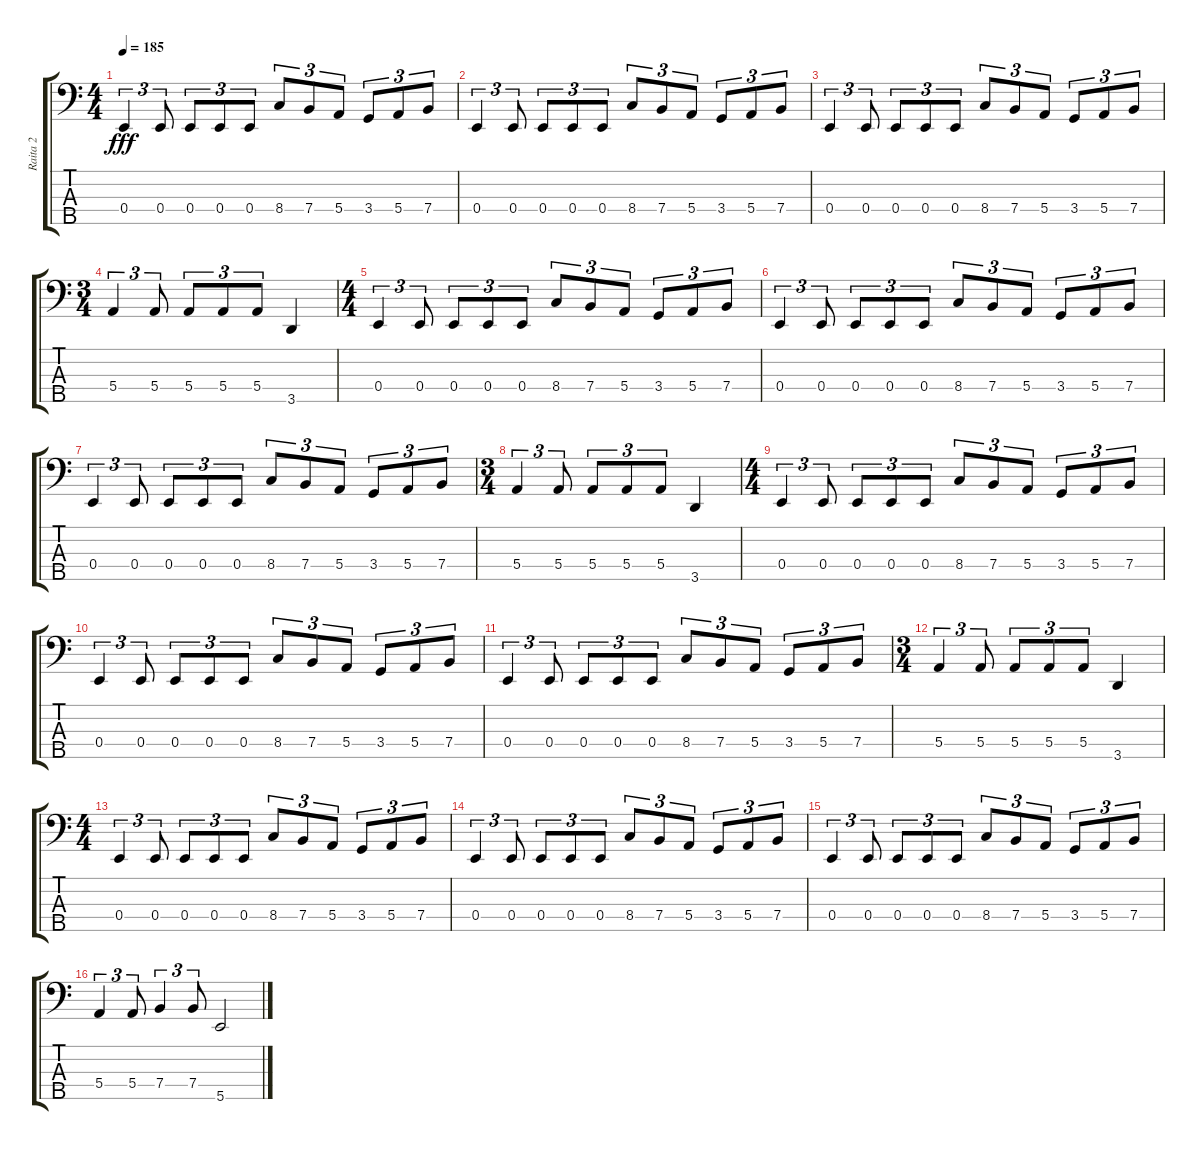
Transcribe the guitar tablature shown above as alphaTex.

\track ("Raita 2" "Raita 2") {instrument electricbassfinger}
\staff {score tabs}
\tuning (G2 D2 A1 E1 B0) {hide}
\ts (4 4)
\tempo 185
\clef f4
\ks c
0.4.4{tu (3 2) dy fff} 0.4.8{tu (3 2)} 0.4.8{tu (3 2)} 0.4.8{tu (3 2)} 0.4.8{tu (3 2)} 8.4.8{tu (3 2)} 7.4.8{tu (3 2)} 5.4.8{tu (3 2)} 3.4.8{tu (3 2)} 5.4.8{tu (3 2)} 7.4.8{tu (3 2)} |
0.4.4{tu (3 2)} 0.4.8{tu (3 2)} 0.4.8{tu (3 2)} 0.4.8{tu (3 2)} 0.4.8{tu (3 2)} 8.4.8{tu (3 2)} 7.4.8{tu (3 2)} 5.4.8{tu (3 2)} 3.4.8{tu (3 2)} 5.4.8{tu (3 2)} 7.4.8{tu (3 2)} |
0.4.4{tu (3 2)} 0.4.8{tu (3 2)} 0.4.8{tu (3 2)} 0.4.8{tu (3 2)} 0.4.8{tu (3 2)} 8.4.8{tu (3 2)} 7.4.8{tu (3 2)} 5.4.8{tu (3 2)} 3.4.8{tu (3 2)} 5.4.8{tu (3 2)} 7.4.8{tu (3 2)} |
\ts (3 4)
5.4.4{tu (3 2)} 5.4.8{tu (3 2)} 5.4.8{tu (3 2)} 5.4.8{tu (3 2)} 5.4.8{tu (3 2)} 3.5.4 |
\ts (4 4)
0.4.4{tu (3 2)} 0.4.8{tu (3 2)} 0.4.8{tu (3 2)} 0.4.8{tu (3 2)} 0.4.8{tu (3 2)} 8.4.8{tu (3 2)} 7.4.8{tu (3 2)} 5.4.8{tu (3 2)} 3.4.8{tu (3 2)} 5.4.8{tu (3 2)} 7.4.8{tu (3 2)} |
0.4.4{tu (3 2)} 0.4.8{tu (3 2)} 0.4.8{tu (3 2)} 0.4.8{tu (3 2)} 0.4.8{tu (3 2)} 8.4.8{tu (3 2)} 7.4.8{tu (3 2)} 5.4.8{tu (3 2)} 3.4.8{tu (3 2)} 5.4.8{tu (3 2)} 7.4.8{tu (3 2)} |
0.4.4{tu (3 2)} 0.4.8{tu (3 2)} 0.4.8{tu (3 2)} 0.4.8{tu (3 2)} 0.4.8{tu (3 2)} 8.4.8{tu (3 2)} 7.4.8{tu (3 2)} 5.4.8{tu (3 2)} 3.4.8{tu (3 2)} 5.4.8{tu (3 2)} 7.4.8{tu (3 2)} |
\ts (3 4)
5.4.4{tu (3 2)} 5.4.8{tu (3 2)} 5.4.8{tu (3 2)} 5.4.8{tu (3 2)} 5.4.8{tu (3 2)} 3.5.4 |
\ts (4 4)
0.4.4{tu (3 2)} 0.4.8{tu (3 2)} 0.4.8{tu (3 2)} 0.4.8{tu (3 2)} 0.4.8{tu (3 2)} 8.4.8{tu (3 2)} 7.4.8{tu (3 2)} 5.4.8{tu (3 2)} 3.4.8{tu (3 2)} 5.4.8{tu (3 2)} 7.4.8{tu (3 2)} |
0.4.4{tu (3 2)} 0.4.8{tu (3 2)} 0.4.8{tu (3 2)} 0.4.8{tu (3 2)} 0.4.8{tu (3 2)} 8.4.8{tu (3 2)} 7.4.8{tu (3 2)} 5.4.8{tu (3 2)} 3.4.8{tu (3 2)} 5.4.8{tu (3 2)} 7.4.8{tu (3 2)} |
0.4.4{tu (3 2)} 0.4.8{tu (3 2)} 0.4.8{tu (3 2)} 0.4.8{tu (3 2)} 0.4.8{tu (3 2)} 8.4.8{tu (3 2)} 7.4.8{tu (3 2)} 5.4.8{tu (3 2)} 3.4.8{tu (3 2)} 5.4.8{tu (3 2)} 7.4.8{tu (3 2)} |
\ts (3 4)
5.4.4{tu (3 2)} 5.4.8{tu (3 2)} 5.4.8{tu (3 2)} 5.4.8{tu (3 2)} 5.4.8{tu (3 2)} 3.5.4 |
\ts (4 4)
0.4.4{tu (3 2)} 0.4.8{tu (3 2)} 0.4.8{tu (3 2)} 0.4.8{tu (3 2)} 0.4.8{tu (3 2)} 8.4.8{tu (3 2)} 7.4.8{tu (3 2)} 5.4.8{tu (3 2)} 3.4.8{tu (3 2)} 5.4.8{tu (3 2)} 7.4.8{tu (3 2)} |
0.4.4{tu (3 2)} 0.4.8{tu (3 2)} 0.4.8{tu (3 2)} 0.4.8{tu (3 2)} 0.4.8{tu (3 2)} 8.4.8{tu (3 2)} 7.4.8{tu (3 2)} 5.4.8{tu (3 2)} 3.4.8{tu (3 2)} 5.4.8{tu (3 2)} 7.4.8{tu (3 2)} |
0.4.4{tu (3 2)} 0.4.8{tu (3 2)} 0.4.8{tu (3 2)} 0.4.8{tu (3 2)} 0.4.8{tu (3 2)} 8.4.8{tu (3 2)} 7.4.8{tu (3 2)} 5.4.8{tu (3 2)} 3.4.8{tu (3 2)} 5.4.8{tu (3 2)} 7.4.8{tu (3 2)} |
5.4.4{tu (3 2)} 5.4.8{tu (3 2)} 7.4.4{tu (3 2)} 7.4.8{tu (3 2)} 5.5.2
